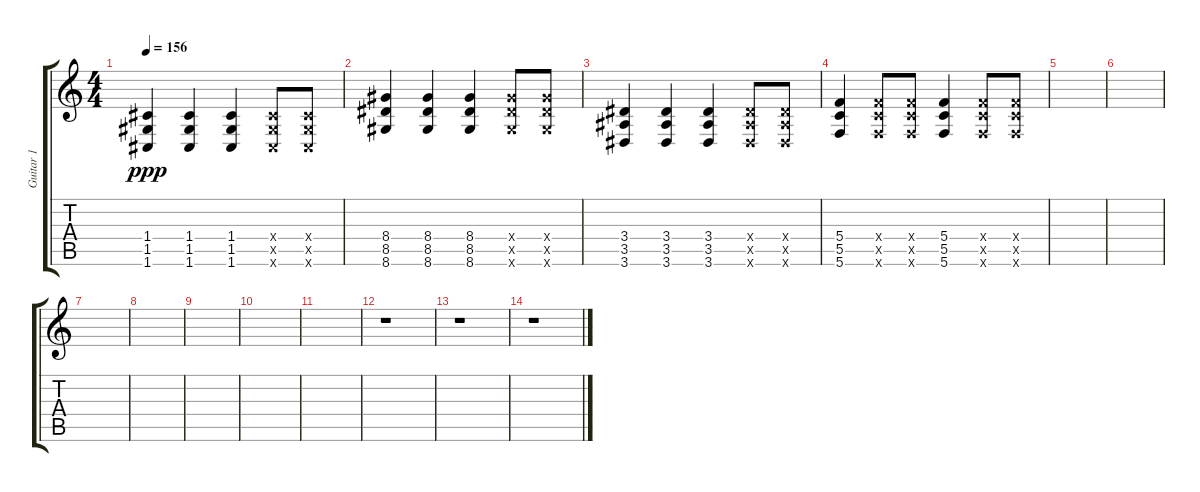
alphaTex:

\track ("Guitar 1" "Guitar 1") {instrument distortionguitar}
\staff {score tabs}
\tuning (D4 A3 F3 C3 G2 C2) {hide}
\ts (4 4)
\tempo 156
\clef g2
\ks c
(1.4 1.5 1.6).4{dy ppp} (1.4 1.5 1.6).4 (1.4 1.5 1.6).4 (1.4{x} 1.5{x} 1.6{x}).8 (1.4{x} 1.5{x} 1.6{x}).8 |
(8.4 8.5 8.6).4 (8.4 8.5 8.6).4 (8.4 8.5 8.6).4 (8.4{x} 8.5{x} 8.6{x}).8 (8.4{x} 8.5{x} 8.6{x}).8 |
(3.4 3.5 3.6).4 (3.4 3.5 3.6).4 (3.4 3.5 3.6).4 (3.4{x} 3.5{x} 3.6{x}).8 (3.4{x} 3.5{x} 3.6{x}).8 |
(5.4 5.5 5.6).4 (5.4{x} 5.5{x} 5.6{x}).8 (5.4{x} 5.5{x} 5.6{x}).8 (5.4 5.5 5.6).4 (5.4{x} 5.5{x} 5.6{x}).8 (5.4{x} 5.5{x} 5.6{x}).8 |
|
|
|
|
|
|
|
r.1 |
r.1 |
r.1
